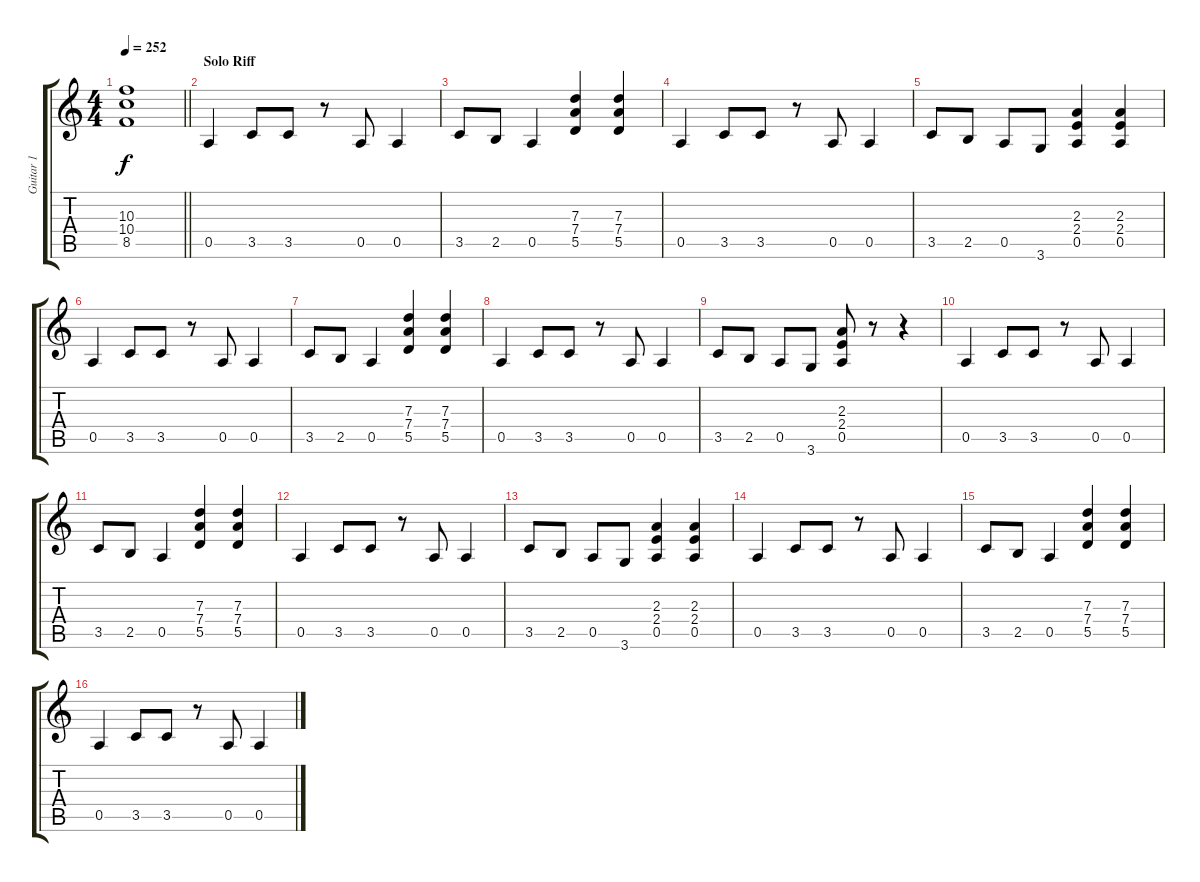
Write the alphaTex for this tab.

\track ("Guitar 1" "Guitar 1") {instrument distortionguitar}
\staff {score tabs}
\tuning (E4 B3 G3 D3 A2 E2) {hide}
\ts (4 4)
\tempo 252
\clef g2
\barLineRight lightlight
\ks c
(10.3 10.4 8.5).1{dy f} |
\section ("" "Solo Riff")
0.5.4 3.5.8 3.5.8 r.8 0.5.8 0.5.4 |
3.5.8 2.5.8 0.5.4 (7.3 7.4 5.5).4 (7.3 7.4 5.5).4 |
0.5.4 3.5.8 3.5.8 r.8 0.5.8 0.5.4 |
3.5.8 2.5.8 0.5.8 3.6.8 (2.3 2.4 0.5).4 (2.3 2.4 0.5).4 |
0.5.4 3.5.8 3.5.8 r.8 0.5.8 0.5.4 |
3.5.8 2.5.8 0.5.4 (7.3 7.4 5.5).4 (7.3 7.4 5.5).4 |
0.5.4 3.5.8 3.5.8 r.8 0.5.8 0.5.4 |
3.5.8 2.5.8 0.5.8 3.6.8 (2.3 2.4 0.5).8 r.8 r.4 |
0.5.4 3.5.8 3.5.8 r.8 0.5.8 0.5.4 |
3.5.8 2.5.8 0.5.4 (7.3 7.4 5.5).4 (7.3 7.4 5.5).4 |
0.5.4 3.5.8 3.5.8 r.8 0.5.8 0.5.4 |
3.5.8 2.5.8 0.5.8 3.6.8 (2.3 2.4 0.5).4 (2.3 2.4 0.5).4 |
0.5.4 3.5.8 3.5.8 r.8 0.5.8 0.5.4 |
3.5.8 2.5.8 0.5.4 (7.3 7.4 5.5).4 (7.3 7.4 5.5).4 |
0.5.4 3.5.8 3.5.8 r.8 0.5.8 0.5.4
